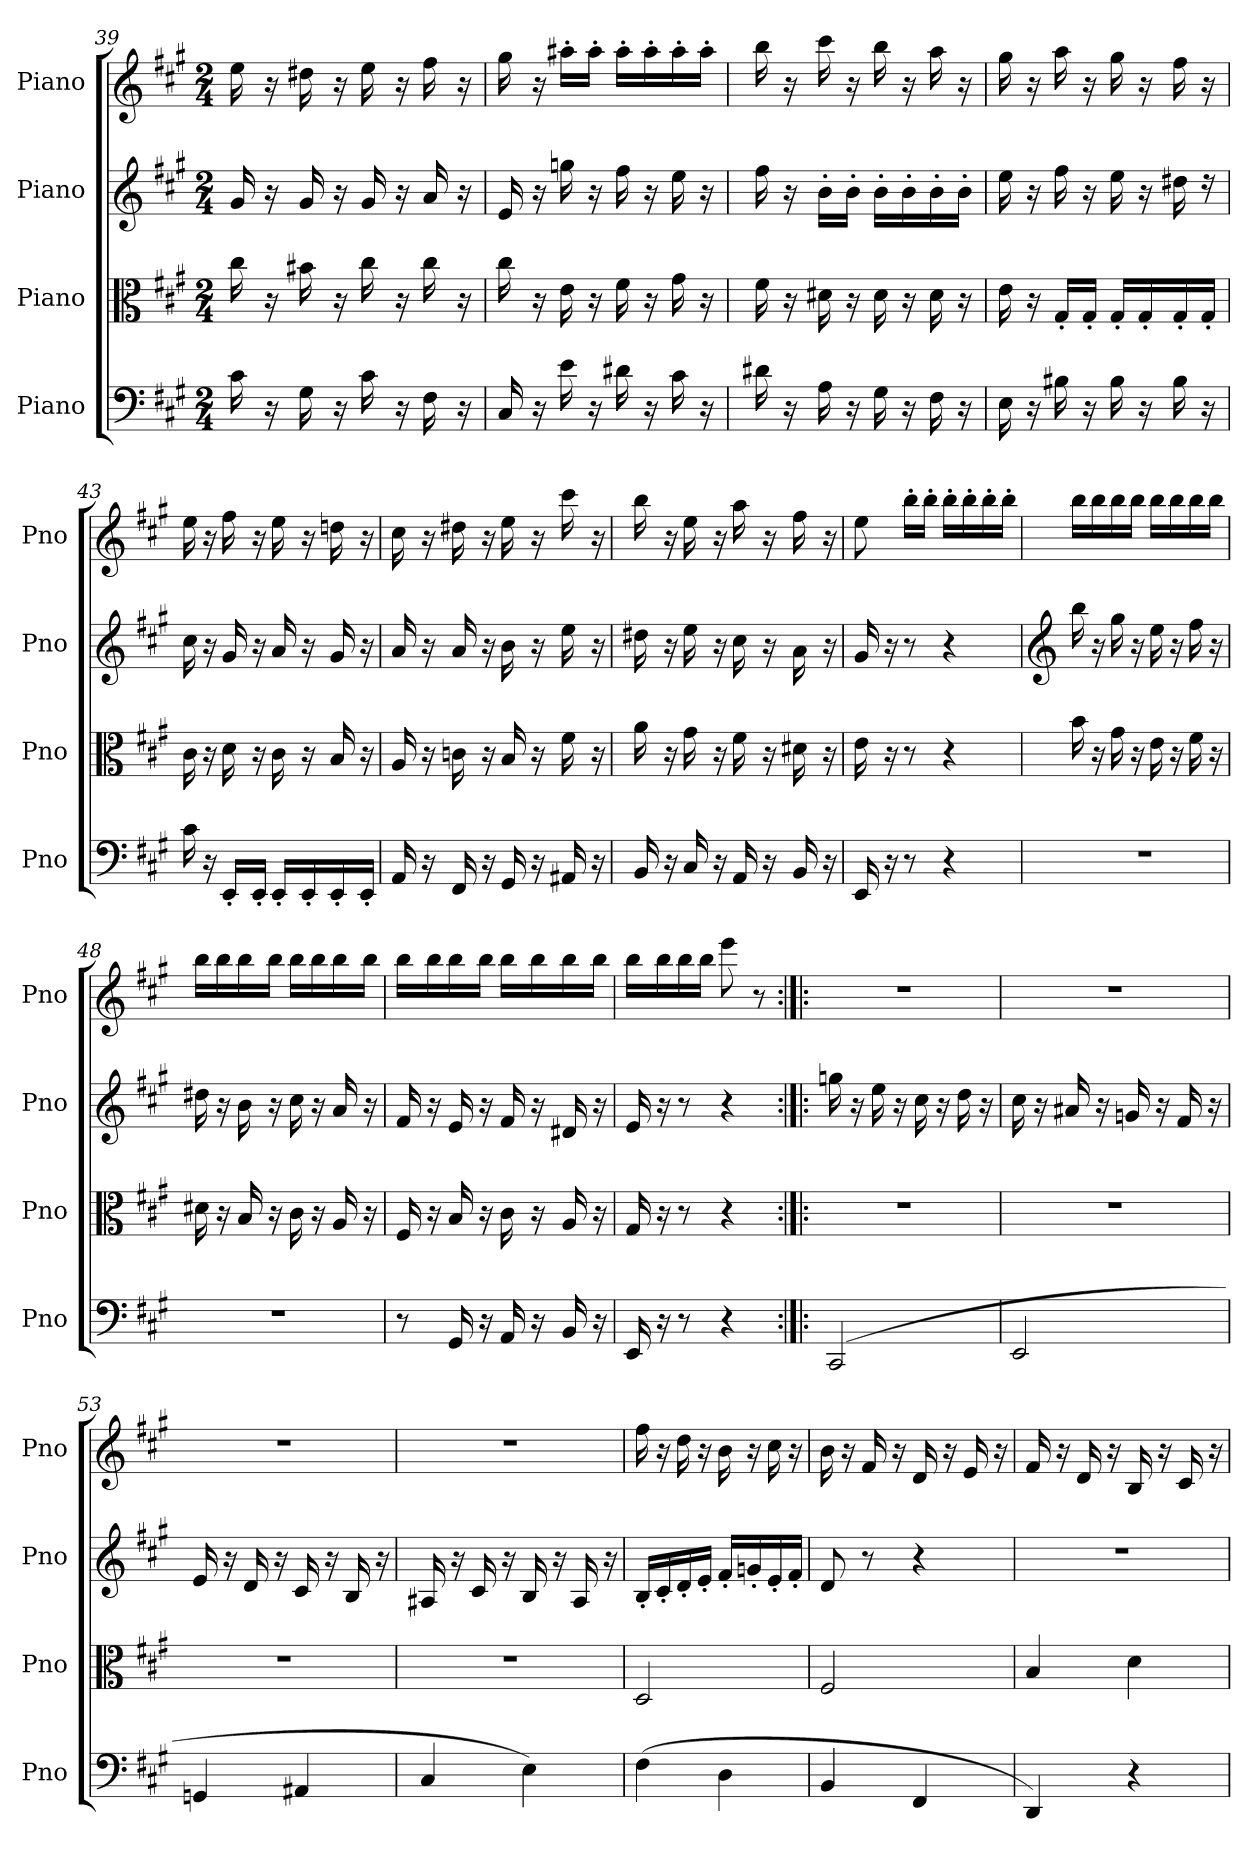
**kern	**kern	**kern	**kern
*part4	*part3	*part2	*part1
*staff4	*staff3	*staff2	*staff1
*I"Piano	*I"Piano	*I"Piano	*I"Piano
*I'Pno	*I'Pno	*I'Pno	*I'Pno
*clefF4	*clefC3	*clefG2	*clefG2
*k[f#c#g#]	*k[f#c#g#]	*k[f#c#g#]	*k[f#c#g#]
*M2/4	*M2/4	*M2/4	*M2/4
=39	=39	=39	=39
16c#\	16cc#\	16g#/	16ee\
16r	16r	16r	16r
16G#\	16b#X\	16g#/	16dd#X\
16r	16r	16r	16r
16c#\	16cc#\	16g#/	16ee\
16r	16r	16r	16r
16F#\	16cc#\	16a/	16ff#\
16r	16r	16r	16r
=40	=40	=40	=40
16C#/	16cc#\	16e/	16gg#\
16r	16r	16r	16r
16e\	16e\	16ggn\	16aa#X'\LL
16r	16r	16r	16aa#'\JJ
16d#X\	16f#\	16ff#\	16aa#'\LL
16r	16r	16r	16aa#'\
16c#\	16g#\	16ee\	16aa#'\
16r	16r	16r	16aa#'\JJ
!!LO:LB:g=z
=41	=41	=41	=41
16d#X\	16f#\	16ff#\	16bb\
16r	16r	16r	16r
16A\	16d#X\	16b'\LL	16ccc#\
16r	16r	16b'\JJ	16r
16G#\	16d#\	16b'\LL	16bb\
16r	16r	16b'\	16r
16F#\	16d#\	16b'\	16aa\
16r	16r	16b'\JJ	16r
=42	=42	=42	=42
16E\	16e\	16ee\	16gg#\
16r	16r	16r	16r
16B#X\	16G#'/LL	16ff#\	16aa\
16r	16G#'/JJ	16r	16r
16B#\	16G#'/LL	16ee\	16gg#\
16r	16G#'/	16r	16r
16B#\	16G#'/	16dd#X\	16ff#\
16r	16G#'/JJ	16rdd	16r
=43	=43	=43	=43
16c#\	16c#\	16cc#\	16ee\
16r	16r	16r	16r
16EE'/LL	16d\	16g#/	16ff#\
16EE'/JJ	16r	16r	16r
16EE'/LL	16c#\	16a/	16ee\
16EE'/	16r	16r	16r
16EE'/	16B/	16g#/	16ddn\
16EE'/JJ	16r	16r	16r
=44	=44	=44	=44
16AA/	16A/	16a/	16cc#\
16r	16r	16r	16r
16FF#/	16cn\	16a/	16dd#X\
16r	16r	16r	16r
16GG#/	16B/	16b\	16ee\
16r	16r	16r	16r
16AA#X/	16f#\	16ee\	16ccc#\
16r	16r	16r	16r
=45	=45	=45	=45
16BB/	16a\	16dd#X\	16bb\
16r	16r	16r	16r
16C#/	16g#\	16ee\	16ee\
16r	16r	16r	16r
16AA/	16f#\	16cc#\	16aa\
16r	16r	16r	16r
16BB/	16d#X\	16a\	16ff#\
16r	16r	16r	16r
=46	=46	=46	=46
16EE/	16e\	16g#/	8ee\
16r	16r	16r	.
8r	8r	8r	16bb'\LL
.	.	.	16bb'\JJ
4r	4r	4r	16bb'\LL
.	.	.	16bb'\
.	.	.	16bb'\
.	.	.	16bb'\JJ
!!LO:LB:g=z
=47	=47	=47	=47
*	*	*clefG2	*
2r	16b\	16bb\	16bb\LL
.	16r	16r	16bb\
.	16g#\	16gg#\	16bb\
.	16r	16r	16bb\JJ
.	16e\	16ee\	16bb\LL
.	16r	16r	16bb\
.	16f#\	16ff#\	16bb\
.	16r	16r	16bb\JJ
=48	=48	=48	=48
2r	16d#X\	16dd#X\	16bb\LL
.	16r	16r	16bb\
.	16B/	16b\	16bb\
.	16r	16r	16bb\JJ
.	16c#\	16cc#\	16bb\LL
.	16r	16r	16bb\
.	16A/	16a/	16bb\
.	16r	16r	16bb\JJ
=49	=49	=49	=49
8r	16F#/	16f#/	16bb\LL
.	16r	16r	16bb\
16GG#/	16B/	16e/	16bb\
16r	16r	16r	16bb\JJ
16AA/	16c#\	16f#/	16bb\LL
16r	16r	16r	16bb\
16BB/	16A/	16d#X/	16bb\
16r	16r	16r	16bb\JJ
=50	=50	=50	=50
16EE/	16G#/	16e/	16bb\LL
16r	16r	16r	16bb\
8r	8r	8r	16bb\
.	.	.	16bb\JJ
4r	4r	4r	8eee\
.	.	.	8r
=51:|!|:	=51:|!|:	=51:|!|:	=51:|!|:
(2CC#/	2r	16ggn\	2r
.	.	16r	.
.	.	16ee\	.
.	.	16r	.
.	.	16cc#\	.
.	.	16r	.
.	.	16dd\	.
.	.	16r	.
=52	=52	=52	=52
2EE/	2r	16cc#\	2r
.	.	16r	.
.	.	16a#X/	.
.	.	16r	.
.	.	16gn/	.
.	.	16r	.
.	.	16f#/	.
.	.	16r	.
!!LO:LB:g=z
=53	=53	=53	=53
4GGn/	2r	16e/	2r
.	.	16r	.
.	.	16d/	.
.	.	16r	.
4AA#X/	.	16c#/	.
.	.	16r	.
.	.	16B/	.
.	.	16r	.
=54	=54	=54	=54
4C#/	2r	16A#X/	2r
.	.	16r	.
.	.	16c#/	.
.	.	16r	.
4E\)	.	16B/	.
.	.	16r	.
.	.	16A#/	.
.	.	16r	.
=55	=55	=55	=55
(4F#\	2D/	16B'/LL	16ff#\
.	.	16c#'/	16r
.	.	16d'/	16dd\
.	.	16e'/JJ	16r
4D\	.	16f#'/LL	16b\
.	.	16gn'/	16r
.	.	16e'/	16cc#\
.	.	16f#'/JJ	16r
=56	=56	=56	=56
4BB/	2F#/	8d/	16b\
.	.	.	16r
.	.	8r	16f#/
.	.	.	16r
4FF#/	.	4r	16d/
.	.	.	16r
.	.	.	16e/
.	.	.	16r
=57	=57	=57	=57
4DD/)	4B/	2r	16f#/
.	.	.	16r
.	.	.	16d/
.	.	.	16r
4r	4d\	.	16B/
.	.	.	16r
.	.	.	16c#/
.	.	.	16r
=	=	=	=
*-	*-	*-	*-
